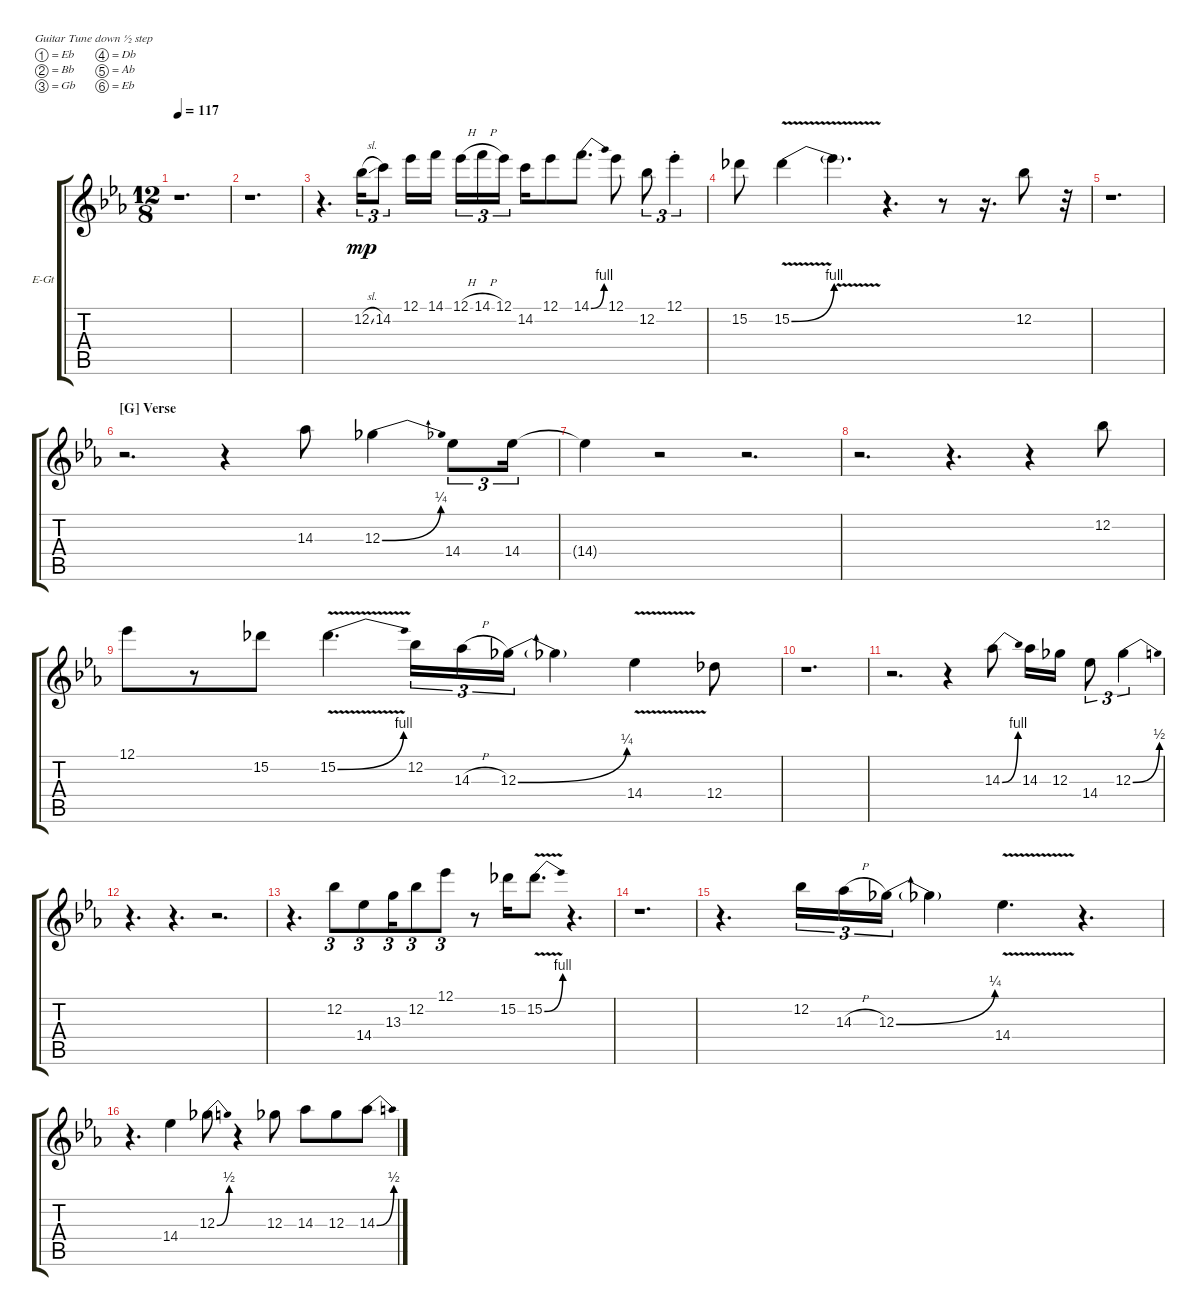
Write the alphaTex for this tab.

\defaultSystemsLayout 4
\bracketExtendMode groupsimilarinstruments
\firstSystemTrackNameOrientation horizontal
\otherSystemsTrackNameOrientation horizontal
\track ("Electric Guitar" "E-Gt") {instrument electricguitarclean}
\staff {score tabs}
\tuning (Eb4 Bb3 Gb3 Db3 Ab2 Eb2)
\ts (12 8)
\tempo 117
\clef g2
\ks eb
r.1{d dy mp} |
r.1{d} |
r.4{d} 12.2{sl}.16{tu (3 2)} 14.2.8{tu (3 2)} 12.1.16 14.1.16 12.1{h}.16{tu (3 2)} 14.1{h}.16{tu (3 2)} 12.1.16{tu (3 2)} 14.2.16 12.1.8 14.1{be (bend 0 0 15 4)}.8{d} 12.1.8 12.2.8{tu (3 2)} 12.1{st}.4{tu (3 2)} |
15.2.8 15.2{be (bend 0 0 9.6 4) v}.4 15.2{v t}.4{d} r.4{d} r.8 r.16{d} 12.2.8 r.32 |
r.1{d} |
\section ("G" "Verse")
r.2{d} r.4 14.3.8 12.3{be (bend 0 0 30 1)}.4 14.4.8{tu (3 2)} 14.4.16{tu (3 2)} |
14.4{t}.4 r.2 r.2{d} |
r.2{d} r.4{d} r.4 12.2.8 |
12.1.8 r.8 15.2.8 15.2{be (bend 0 0 7.199999999999999 4) v}.4{d} 12.2.16{tu (3 2)} 14.3{h}.16{tu (3 2)} 12.3{be (bend 0 0 30.599999999999998 1)}.16{tu (3 2)} 12.3{t}.4 14.4{v}.4 12.4.8 |
r.1{d} |
r.2{d} r.4 14.3{be (bend 0 0 18.599999999999998 4)}.8 14.3.16 12.3.16 14.4.8{tu (3 2)} 12.3{be (bend 0 0 30 2)}.4{tu (3 2)} |
r.4{d} r.4{d} r.2{d} |
r.4{d} 12.2.8{tu (3 2)} 14.4.8{tu (3 2)} 13.3.16{tu (3 2)} 12.2.8{tu (3 2)} 12.1.8{tu (3 2)} r.8 15.2.16 15.2{be (bend 0 0 8.4 4) v}.8{d} r.4{d} |
r.1{d} |
r.4{d} 12.2.16{tu (3 2)} 14.3{h}.16{tu (3 2)} 12.3{be (bend 0 0 13.2 1)}.16{tu (3 2)} 12.3{t}.4 14.4{v}.4{d} r.4{d} |
r.4{d} 14.4.4 12.3{be (bend 0 0 30 2)}.8 r.4 12.3.8 14.3.8 12.3.8 14.3{be (bend 0 0 30 2)}.8
